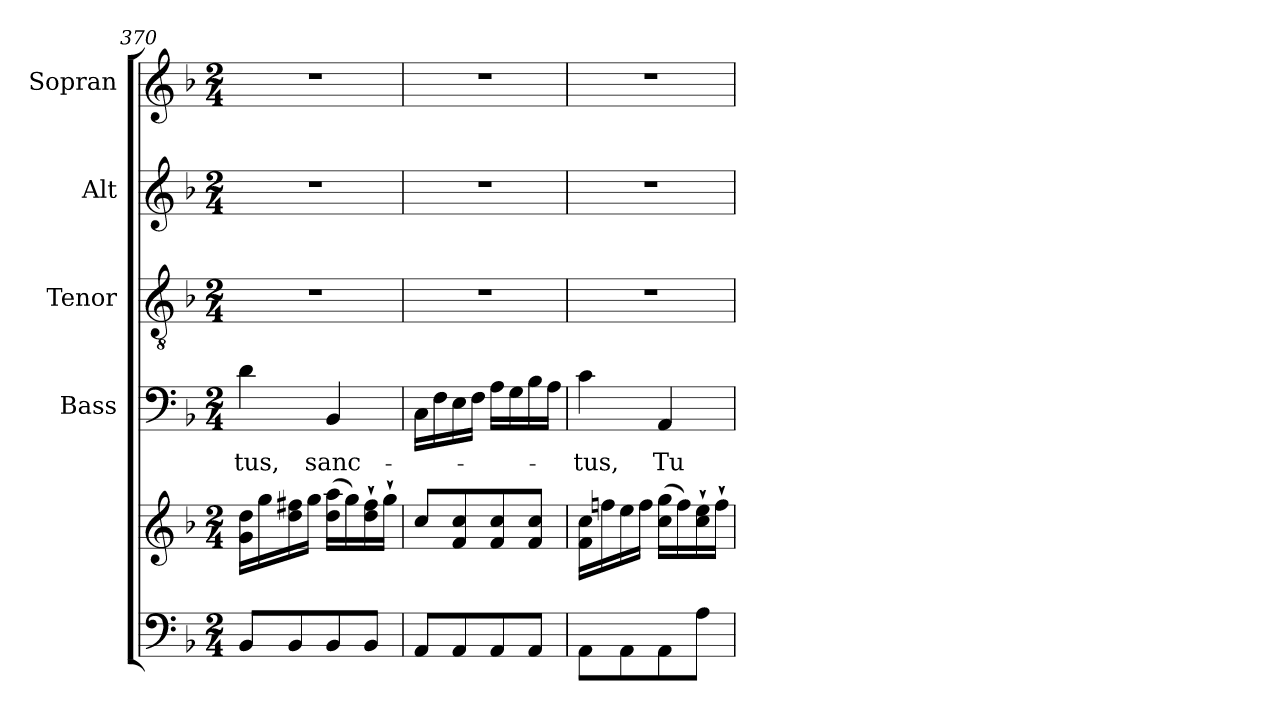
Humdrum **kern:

**kern	**kern	**kern	**text	**kern	**kern	**kern
*part5	*part5	*part4	*part4	*part3	*part2	*part1
*staff6	*staff5	*staff4	*staff4	*staff3	*staff2	*staff1
*	*	*I"Bass	*	*I"Tenor	*I"Alt	*I"Sopran
*	*	*I'B.	*	*I'T.	*I'A.	*I'S.
!!LO:PB:g=z
*clefF4	*clefG2	*clefF4	*	*clefGv2	*clefG2	*clefG2
*k[b-]	*k[b-]	*k[b-]	*	*k[b-]	*k[b-]	*k[b-]
*F:	*F:	*F:	*	*F:	*F:	*F:
*M2/4	*M2/4	*M2/4	*	*M2/4	*M2/4	*M2/4
=370	=370	=370	=370	=370	=370	=370
!	!	!	!LO:LY:b	!	!	!
8BB-/L	16g\ 16dd\LL	4d\	-tus,	2r	2r	2r
.	16gg\	.	.	.	.	.
8BB-/	16dd\ 16ff#X\	.	.	.	.	.
.	16gg\JJ	.	.	.	.	.
!	!	!	!LO:LY:b	!	!	!
8BB-/	(>16dd\ 16aa\LL	4BB-/	sanc-	.	.	.
.	16gg\)	.	.	.	.	.
8BB-/J	16dd\`> 16ff#\`>	.	.	.	.	.
.	16gg`>\JJ	.	.	.	.	.
=371	=371	=371	=371	=371	=371	=371
8AA/L	8cc/L	16C\LL	.	2r	2r	2r
.	.	16F\	.	.	.	.
8AA/	8f/ 8cc/	16E\	.	.	.	.
.	.	16F\JJ	.	.	.	.
8AA/	8f/ 8cc/	16A\LL	.	.	.	.
.	.	16G\	.	.	.	.
8AA/J	8f/ 8cc/J	16B-\	.	.	.	.
.	.	16A\JJ	.	.	.	.
=372	=372	=372	=372	=372	=372	=372
!	!	!	!LO:LY:b	!	!	!
8AA\L	16f\ 16cc\LL	4c\	-tus,	2r	2r	2r
.	16ffn\	.	.	.	.	.
8AA\	16ee\	.	.	.	.	.
.	16ff\JJ	.	.	.	.	.
!	!	!	!LO:LY:b	!	!	!
8AA\	(>16cc\ 16gg\LL	4AA/	Tu	.	.	.
.	16ff\)	.	.	.	.	.
8A\J	16cc\`> 16ee\`>	.	.	.	.	.
.	16ff`>\JJ	.	.	.	.	.
=	=	=	=	=	=	=
*-	*-	*-	*-	*-	*-	*-
